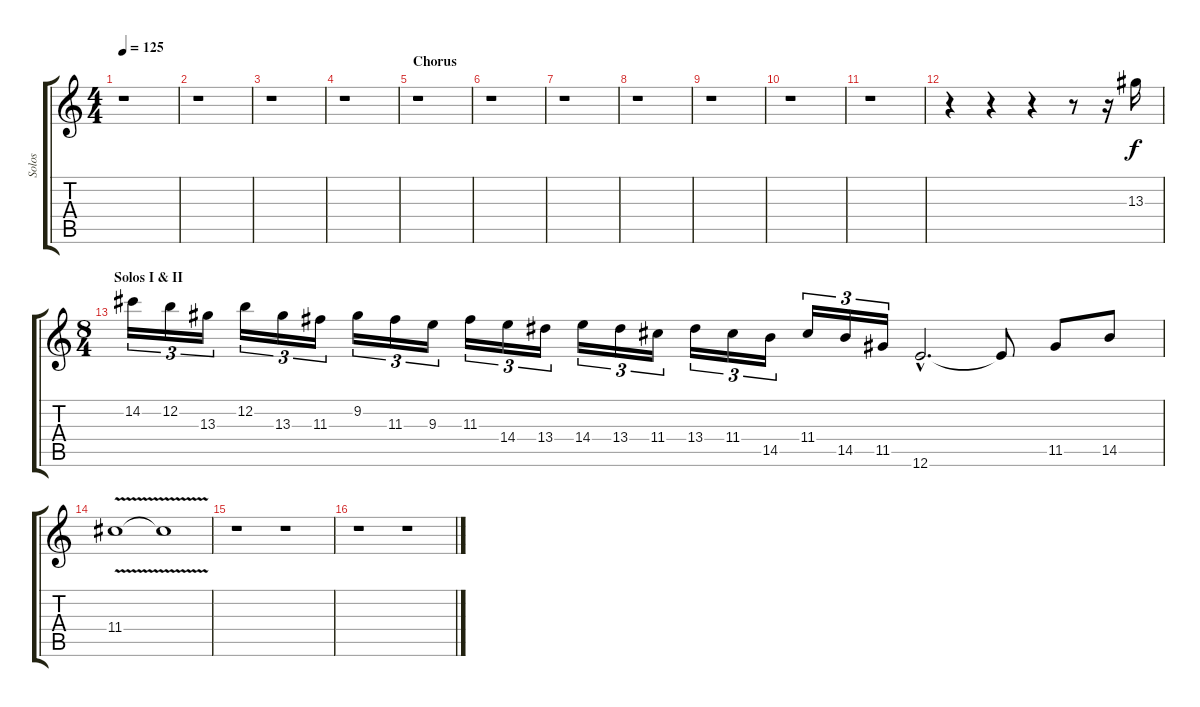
\track ("Solos" "Solos") {instrument overdrivenguitar}
\staff {score tabs}
\tuning (E4 B3 G3 D3 A2 E2) {hide}
\ts (4 4)
\tempo 125
\clef g2
\ks c
r.1{dy f} |
r.1 |
r.1 |
r.1 |
\section ("" "Chorus")
r.1 |
r.1 |
r.1 |
r.1 |
r.1 |
r.1 |
r.1 |
r.4{balance 3} r.4 r.4 r.8 r.16 13.3.16 |
\ts (8 4)
\section ("" "Solos I & II")
14.2.16{tu (3 2)} 12.2.16{tu (3 2)} 13.3.16{tu (3 2)} 12.2.16{tu (3 2)} 13.3.16{tu (3 2)} 11.3.16{tu (3 2)} 9.2.16{tu (3 2)} 11.3.16{tu (3 2)} 9.3.16{tu (3 2)} 11.3.16{tu (3 2)} 14.4.16{tu (3 2)} 13.4.16{tu (3 2)} 14.4.16{tu (3 2)} 13.4.16{tu (3 2)} 11.4.16{tu (3 2)} 13.4.16{tu (3 2)} 11.4.16{tu (3 2)} 14.5.16{tu (3 2)} 11.4.16{tu (3 2)} 14.5.16{tu (3 2)} 11.5.16{tu (3 2)} 12.6{hac}.2{d} 12.6{t}.8 11.5.8 14.5.8 |
11.4{v}.1 11.4{t}.1 |
r.1 r.1 |
r.1 r.1
